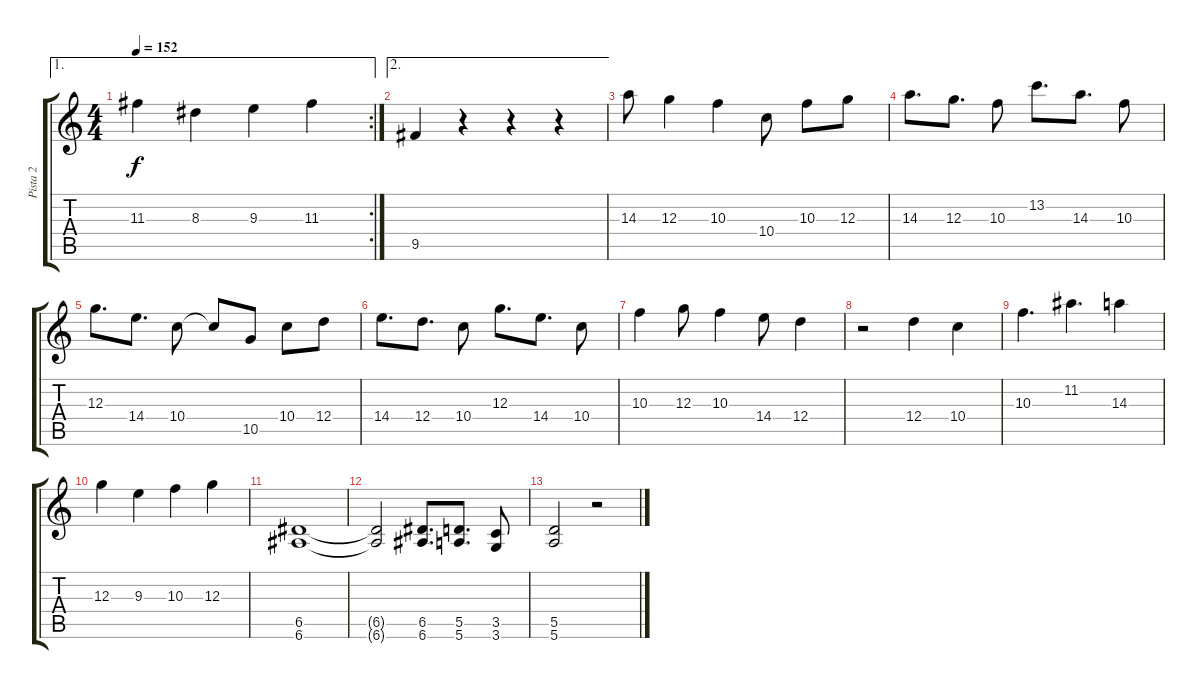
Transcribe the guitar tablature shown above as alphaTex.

\track ("Pista 2" "Pista 2") {instrument distortionguitar}
\staff {score tabs}
\tuning (E4 B3 G3 D3 A2 E2) {hide}
\ae 1
\rc 2
\ts (4 4)
\tempo 152
\clef g2
\ks c
11.3.4{dy f} 8.3.4 9.3.4 11.3.4 |
\ae 2
9.5.4 r.4 r.4 r.4 |
14.3.8 12.3.4 10.3.4 10.4.8 10.3.8 12.3.8 |
14.3.8{d} 12.3.8{d} 10.3.8 13.2.8{d} 14.3.8{d} 10.3.8 |
12.3.8{d} 14.4.8{d} 10.4.8 10.4{t}.8 10.5.8 10.4.8 12.4.8 |
14.4.8{d} 12.4.8{d} 10.4.8 12.3.8{d} 14.4.8{d} 10.4.8 |
10.3.4 12.3.8 10.3.4 14.4.8 12.4.4 |
r.2 12.4.4 10.4.4 |
10.3.4{d} 11.2.4{d} 14.3.4 |
12.3.4 9.3.4 10.3.4 12.3.4 |
(6.5 6.6).1 |
(6.5{t} 6.6{t}).2 (6.5 6.6).8{d} (5.5 5.6).8{d} (3.5 3.6).8 |
(5.5 5.6).2 r.2
